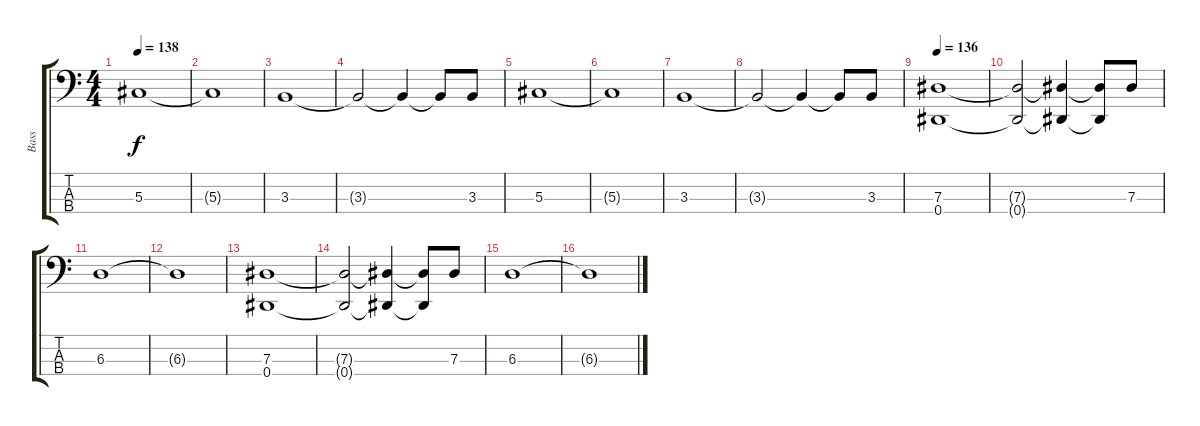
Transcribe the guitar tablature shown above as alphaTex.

\track ("Bass" "Bass") {instrument electricbasspick}
\staff {score tabs}
\tuning (Gb2 Db2 Ab1 Eb1) {hide}
\ts (4 4)
\tempo 138
\clef f4
\ks c
5.3.1{dy f} |
5.3{t}.1 |
3.3.1 |
3.3{t}.2 3.3{t}.4 3.3{t}.8 3.3.8 |
5.3.1 |
5.3{t}.1 |
3.3.1 |
3.3{t}.2 3.3{t}.4 3.3{t}.8 3.3.8 |
\tempo 136
(7.3 0.4).1 |
(7.3{t} 0.4{t}).2 (7.3{t} 0.4{t}).4 (7.3{t} 0.4{t}).8 7.3.8 |
6.3.1 |
6.3{t}.1 |
(7.3 0.4).1 |
(7.3{t} 0.4{t}).2 (7.3{t} 0.4{t}).4 (7.3{t} 0.4{t}).8 7.3.8 |
6.3.1 |
6.3{t}.1
